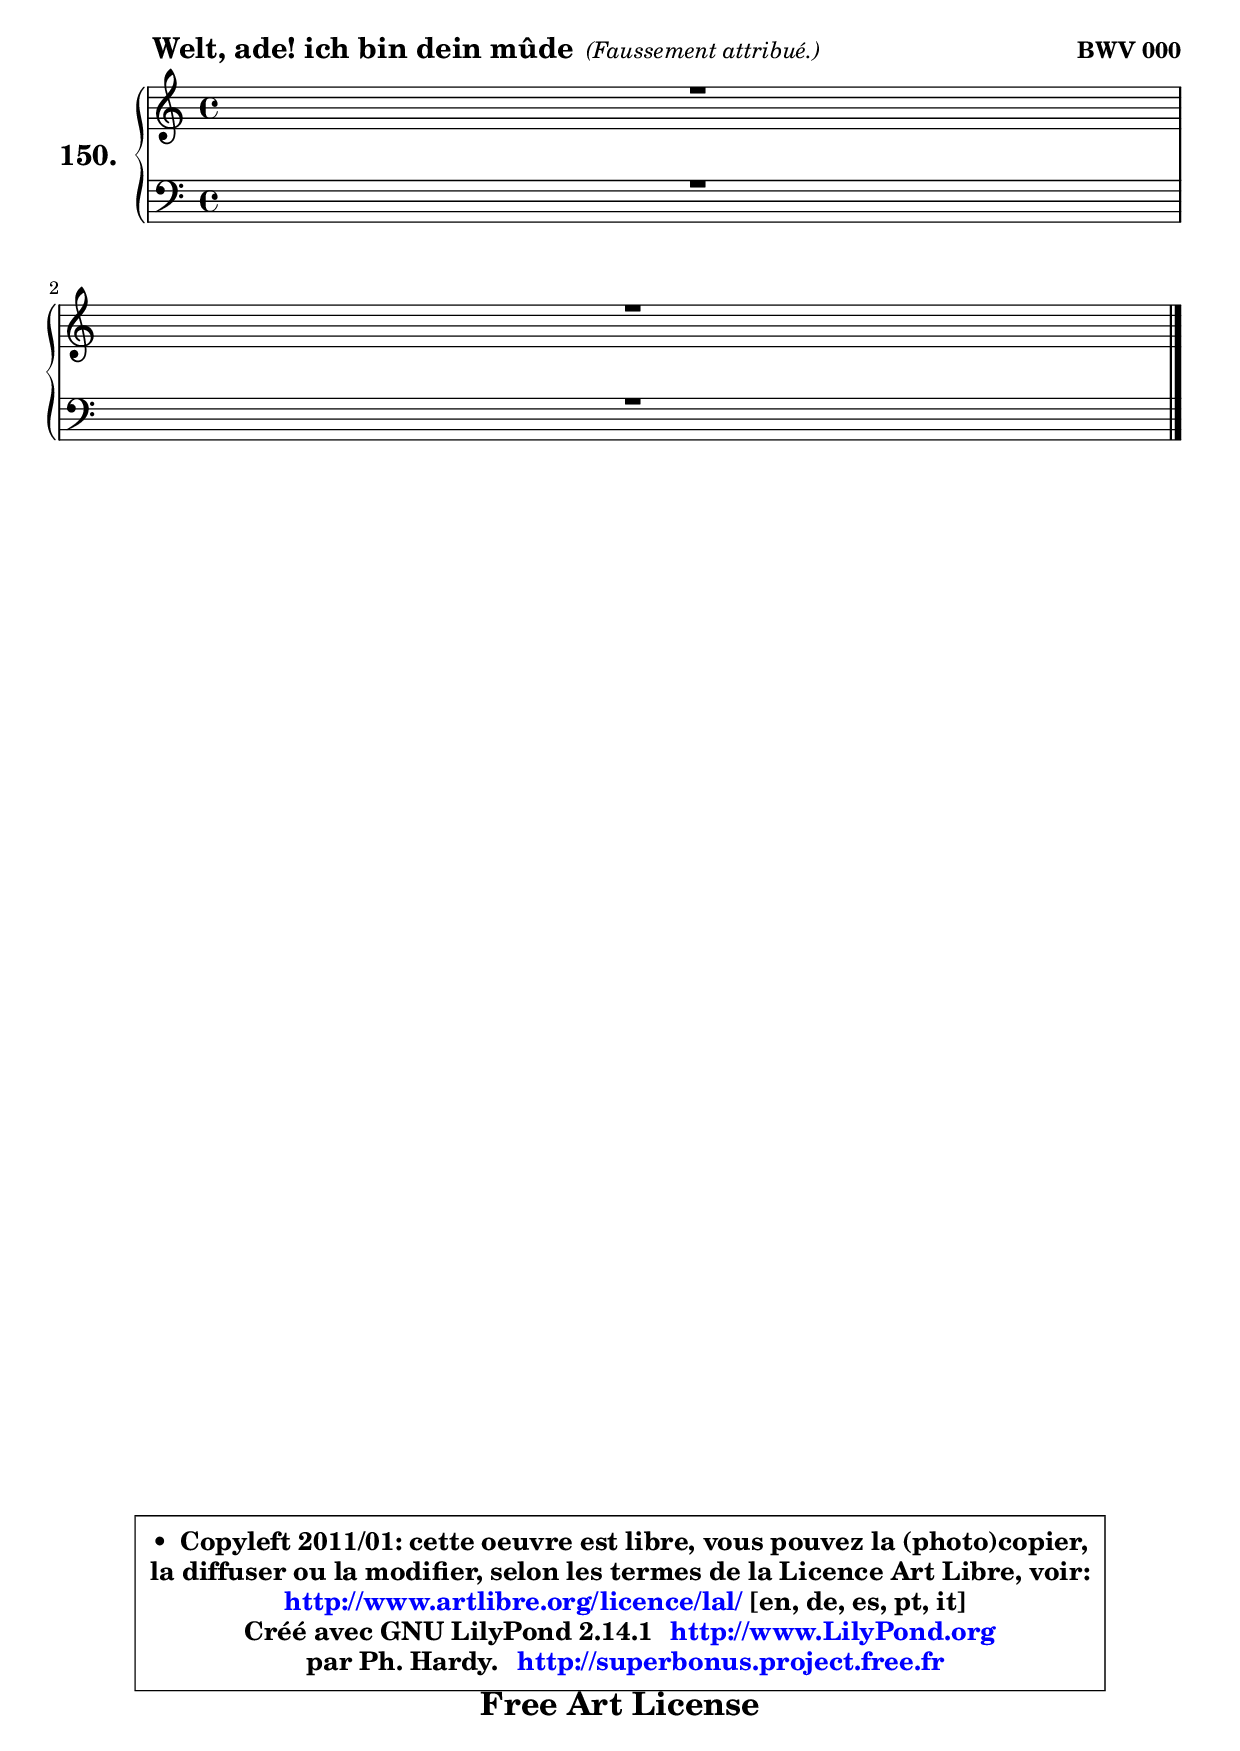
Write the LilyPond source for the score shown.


\version "2.14.1"

    \paper {
%	system-system-spacing #'padding = #0.1
%	score-system-spacing #'padding = #0.1
%	ragged-bottom = ##f
%	ragged-last-bottom = ##f
	}

    \header {
      opus = \markup { \bold "BWV 000" }
      piece = \markup { \hspace #9 \fontsize #2 \bold "Welt, ade! ich bin dein mûde" \italic " (Faussement attribué.)" }
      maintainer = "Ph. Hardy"
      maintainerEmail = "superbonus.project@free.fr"
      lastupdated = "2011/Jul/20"
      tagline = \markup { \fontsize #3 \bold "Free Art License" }
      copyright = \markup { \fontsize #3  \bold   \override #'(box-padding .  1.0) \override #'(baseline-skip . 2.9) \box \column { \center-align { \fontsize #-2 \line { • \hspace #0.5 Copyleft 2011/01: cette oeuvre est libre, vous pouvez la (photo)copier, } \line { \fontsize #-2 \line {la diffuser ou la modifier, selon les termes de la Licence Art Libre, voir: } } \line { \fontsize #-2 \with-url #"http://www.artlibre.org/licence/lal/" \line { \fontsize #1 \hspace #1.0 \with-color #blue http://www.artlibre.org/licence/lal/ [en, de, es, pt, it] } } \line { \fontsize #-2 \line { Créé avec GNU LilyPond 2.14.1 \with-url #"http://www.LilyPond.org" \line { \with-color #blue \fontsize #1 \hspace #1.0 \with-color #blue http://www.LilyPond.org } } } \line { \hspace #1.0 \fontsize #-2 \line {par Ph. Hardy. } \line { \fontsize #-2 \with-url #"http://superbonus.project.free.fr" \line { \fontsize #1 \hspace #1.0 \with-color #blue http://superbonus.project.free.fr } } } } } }

	  }

  guidemidi = {
	\tempo 4 = 78

	}

  upper = {
	\time 4/4
	\key c \major
	\clef treble
	\voiceOne
	<< { 
	% SOPRANO
	\set Voice.midiInstrument = "acoustic grand"
	\relative c' {
	R1 |
\break
	R1 |
        \bar "|."
	} % fin de relative
	}

	\context Voice="1" { \voiceTwo 
	% ALTO
	\set Voice.midiInstrument = "acoustic grand"
	\relative c' {
	
        \bar "|."
	} % fin de relative
	\oneVoice
	} >>
	}

    lower = {
	\time 4/4
	\key c \major
	\clef bass
	\voiceOne
	<< { 
	% TENOR
	\set Voice.midiInstrument = "acoustic grand"
	\relative c' {
	R1 |
\break
	R1 |
        \bar "|."
	} % fin de relative
	}
	\context Voice="1" { \voiceTwo 
	% BASS
	\set Voice.midiInstrument = "acoustic grand"
	\relative c {
        
        \bar "|."
	} % fin de relative
	\oneVoice
	} >>
	}


    \score { 

	\new PianoStaff <<
	\set PianoStaff.instrumentName = \markup { \bold \huge "150." }
	\new Staff = "upper" \upper
	\new Staff = "lower" \lower
	>>

    \layout {
%	ragged-last = ##f
	   }

         } % fin de score

  \score {
    \unfoldRepeats { << \guidemidi \upper \lower >> }
    \midi {
    \context {
     \Staff
      \remove "Staff_performer"
               }

     \context {
      \Voice
       \consists "Staff_performer"
                }

     \context { 
      \Score
      tempoWholesPerMinute = #(ly:make-moment 78 4)
		}
	    }
	}

